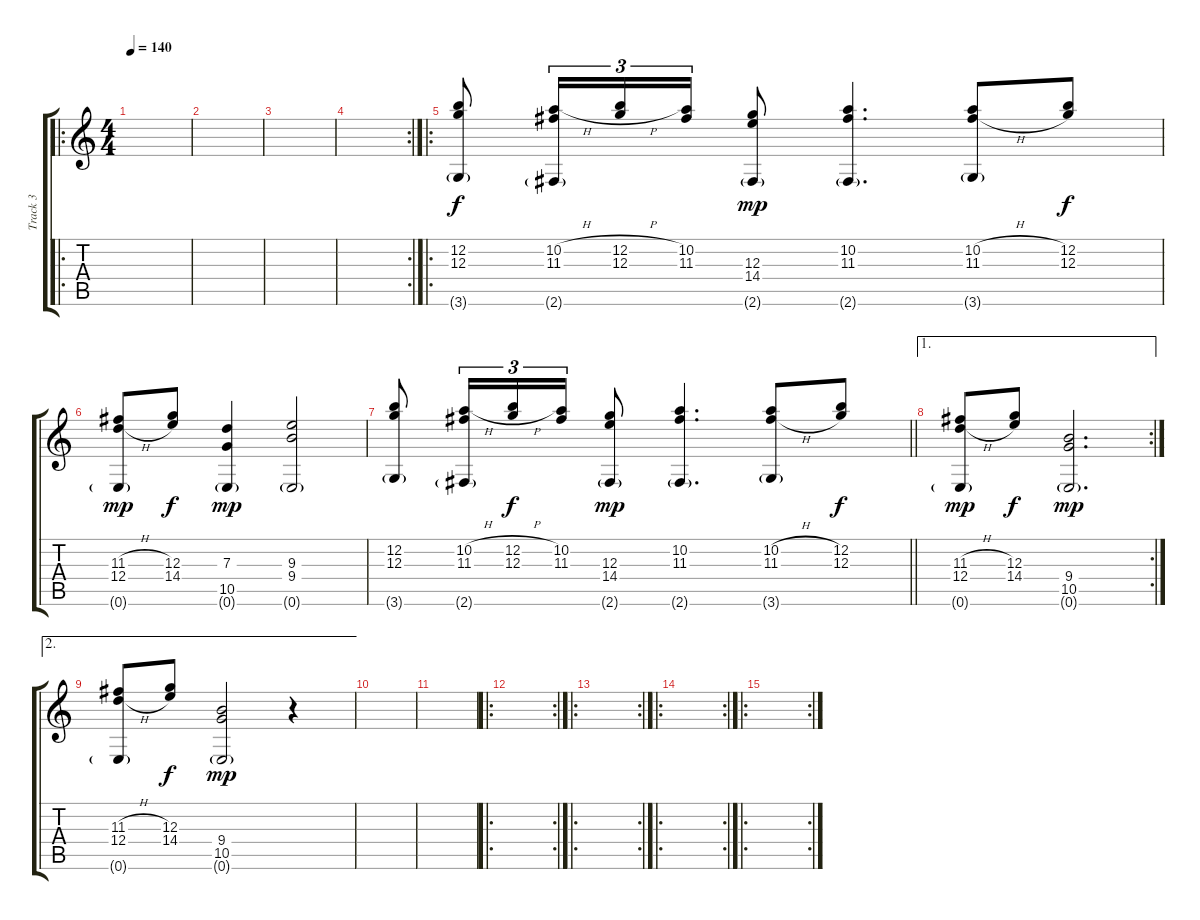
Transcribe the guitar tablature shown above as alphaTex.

\track ("Track 3" "Track 3") {instrument acousticguitarsteel}
\staff {score tabs}
\tuning (E4 B3 G3 D3 A2 E2) {hide}
\ro
\ts (4 4)
\tempo 140
\clef g2
\ks c
|
|
|
\rc 2
|
\ro
(12.2 12.3 3.6{g}).8 (10.2{h} 11.3 2.6{g}).16{tu (3 2)} (12.2{h} 12.3).16{tu (3 2) dy f} (10.2 11.3).16{tu (3 2)} (12.3 14.4 2.6{g}).8{dy mp} (10.2 11.3 2.6{g}).4{d} (10.2{h} 11.3{h} 3.6{g}).8 (12.2 12.3).8{dy f} |
(11.3{h} 12.4{h} 0.6{g}).8{dy mp} (12.3 14.4).8{dy f} (7.3 10.5 0.6{g}).4{dy mp} (9.3 9.4 0.6{g}).2 |
\barLineRight lightlight
(12.2 12.3 3.6{g}).8 (10.2{h} 11.3 2.6{g}).16{tu (3 2)} (12.2{h} 12.3).16{tu (3 2) dy f} (10.2 11.3).16{tu (3 2)} (12.3 14.4 2.6{g}).8{dy mp} (10.2 11.3 2.6{g}).4{d} (10.2{h} 11.3{h} 3.6{g}).8 (12.2 12.3).8{dy f} |
\ae 1
\rc 2
(11.3{h} 12.4{h} 0.6{g}).8{dy mp} (12.3 14.4).8{dy f} (9.4 10.5 0.6{g}).2{d dy mp} |
\ae 2
(11.3{h} 12.4{h} 0.6{g}).8 (12.3 14.4).8{dy f} (9.4 10.5 0.6{g}).2{dy mp} r.4 |
|
|
\ro
\rc 2
|
\ro
\rc 2
|
\ro
\rc 2
|
\ro
\rc 2
